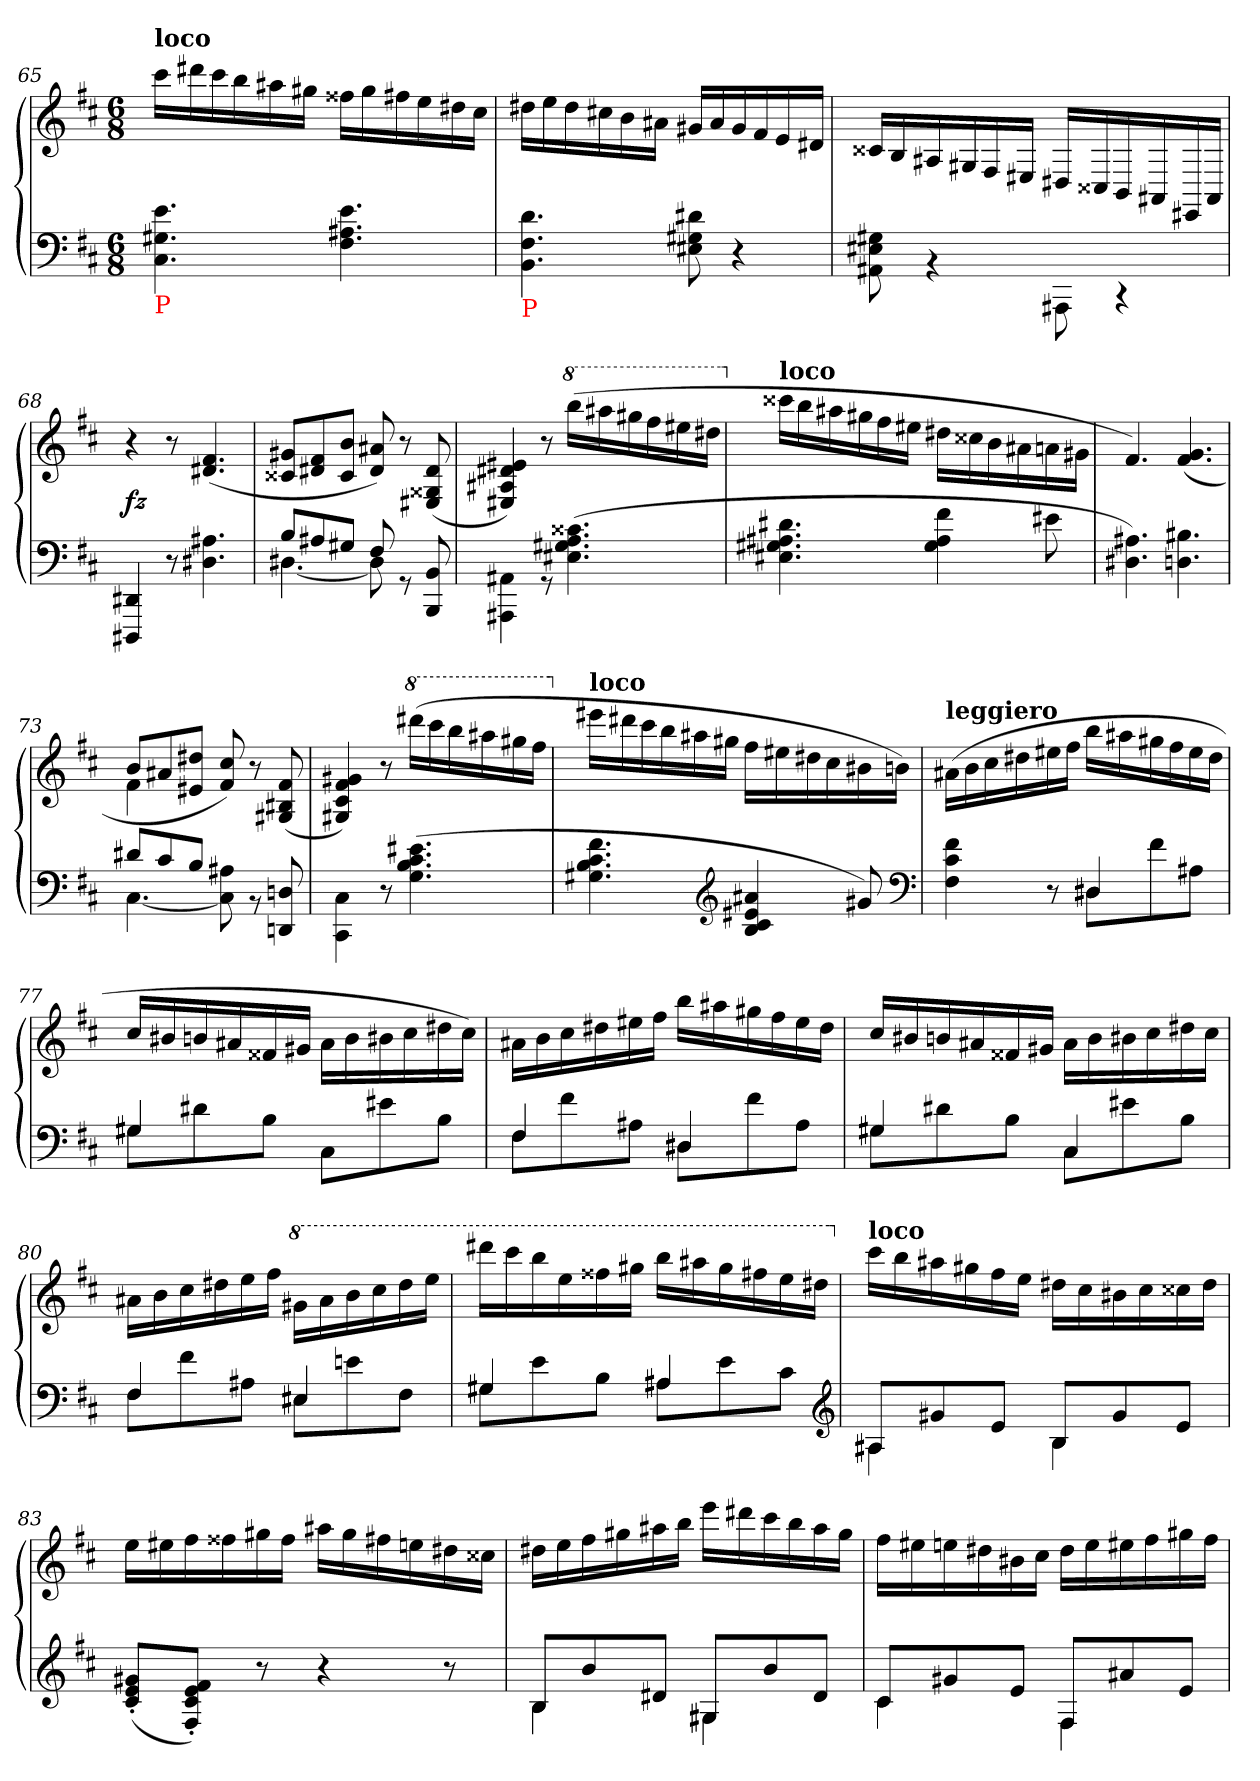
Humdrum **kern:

**kern	**kern	**dynam
*part1	*part1	*part1
*staff2	*staff1	*staff1/2
*clefF4	*clefG2	*
*k[f#c#]	*k[f#c#]	*
*M6/8	*M6/8	*
=65	=65	=65
!	!LO:TX:a:B:t=loco	!
!LO:TX:b:color=red:t=P	!	!
4.e 4.G#X 4.C#	16ccc#LL	.
.	16ddd#X	.
.	16ccc#	.
.	16bb	.
.	16aa#X	.
.	16gg#XJJ	.
4.e 4.A#X 4.F#	16ff##XLL	.
.	16gg#	.
.	16ff#X	.
.	16ee	.
.	16dd#X	.
.	16cc#JJ	.
=66	=66	=66
!LO:TX:b:color=red:t=P	!	!
4.d 4.F# 4.BB	16dd#XLL	.
.	16ee	.
.	16dd#	.
.	16cc#X	.
.	16b	.
.	16a#XJJ	.
8d#X 8G#X 8E#X	16g#XLL	.
.	16a#	.
4r	16g#	.
.	16f#	.
.	16e	.
.	16d#XJJ	.
=67	=67	=67
8G#X 8E#X 8AA#X	16c##XLL	.
.	16B	.
4rBB	16A#X	.
.	16G#X	.
.	16F#/	.
.	16E#XJJ	.
8AAA#X\	16D#XLL	.
.	16C##X/	.
4rCC	16BB/	.
.	16AA#X	.
.	16EE#X	.
.	16AA#/JJ	.
=68	=68	=68
4DD#X 4DDD#X	4r	fz
8r	8r	.
4.A#X 4.D#X	(<4.f# 4.d#X	.
=69	=69	=69
*^	*	*
8BL	[4.D#X	8g#X 8c##XL	.
8A#X	.	8f# 8d#X	.
8G#XJ	.	8b 8c##J	.
8F#	8D#]	8a#X 8d#)	.
4ryy	8rGG	8r	.
.	8BB 8BBB	(>8d# 8G##X 8E#X	.
*v	*v	*	*
=70	=70	=70
4AA#X\ 4AAA#X\	4e#X 4d#X 4A#X 4E#X)	.
8rGG	8r	.
*	*8va	*
(>4.c##X 4.A 4.G#X 4.E#X	(>16bbbLL	.
.	16aaa#X	.
.	16ggg#X	.
.	16fff#	.
.	16eee#X	.
.	16ddd#XJJ	.
=71	=71	=71
*	*X8va	*
!	!LO:TX:a:B:t=loco	!
4.d#X 4.A#X 4.G#X 4.E#X	16ccc##XLL	.
.	16bb	.
.	16aa#X	.
.	16gg#X	.
.	16ff#	.
.	16ee#XJJ	.
4f# 4A# 4G#	16dd#X\LL	.
.	16cc##X\	.
.	16b\	.
.	16a#X\	.
8e#X	16an\	.
.	16g#X\JJ	.
=72	=72	=72
4.A#X 4.D#X)	4.f#)	.
4.B#X 4.Dn	(>4.g 4.f#	.
=73	=73	=73
*^	*^	*
8d#XL	[4.C#	8bL	4f#	.
8c#	.	8a#X	.	.
8BJ	.	8dd# 8e#XJ	8ryy	.
4.ryy	8A#X 8C#]	8cc# 8f#)	4.ryy	.
.	8rBB	8r	.	.
.	8Dn 8DDn	(<8f# 8B#X 8G#X	.	.
*v	*v	*	*	*
*	*v	*v	*
=74	=74	=74
4C#\ 4CC#\	4g#X 4f# 4c# 4G#X)	.
8r	8r	.
*	*8va	*
(>4.e#X 4.c# 4.B 4.G	(>16dddd#XLL	.
.	16cccc#	.
.	16bbb	.
.	16aaa#X	.
.	16ggg#X	.
.	16fff#JJ	.
=75	=75	=75
*	*X8va	*
!	!LO:TX:a:B:t=loco	!
4.f# 4.c# 4.B 4.G#X	16eee#XLL	.
.	16ddd#X	.
.	16ccc#	.
.	16bb	.
.	16aa#X	.
.	16gg#XJJ	.
*clefG2	*	*
4a#X 4e#X 4c# 4B	16ff#LL	.
.	16ee#X	.
.	16dd#X	.
.	16cc#	.
8g#X)	16b#X	.
.	16bnJJ)	.
*clefF4	*	*
=76	=76	=76
*^	*	*
!	!	!LO:TX:a:B:t=leggiero	!
4f# 4c# 4F#	4.ryy	(>16a#XLL	.
.	.	16b	.
.	.	16cc#	.
.	.	16dd#X	.
8r	.	16ee#X	.
.	.	16ff#JJ	.
4D#X	8D#XL	16bbLL	.
.	.	16aa#X	.
.	8f#	16gg#X	.
.	.	16ff#	.
8ryy	8A#XJ	16ee#	.
.	.	16dd#JJ	.
=77	=77	=77	=77
4G#X	8G#XL	16cc#LL	.
.	.	16b#X	.
.	8d#X	16bn	.
.	.	16a#X	.
2ryy	8BJ	16f##X	.
.	.	16g#XJJ	.
.	8C#L	16a#LL	.
.	.	16b	.
.	8e#X	16b#X	.
.	.	16cc#	.
.	8BJ	16dd#X	.
.	.	16cc#JJ)	.
=78	=78	=78	=78
4F#	8F#L	16a#XLL	.
.	.	16b	.
.	8f#	16cc#	.
.	.	16dd#X	.
8ryy	8A#XJ	16ee#X	.
.	.	16ff#JJ	.
4D#X	8D#XL	16bbLL	.
.	.	16aa#X	.
.	8f#	16gg#X	.
.	.	16ff#	.
8ryy	8A#J	16ee#	.
.	.	16dd#JJ	.
=79	=79	=79	=79
4G#X	8G#XL	16cc#LL	.
.	.	16b#X	.
.	8d#X	16bn	.
.	.	16a#X	.
8ryy	8BJ	16f##X	.
.	.	16g#JJ	.
4C#	8C#L	16a#LL	.
.	.	16b	.
.	8e#X	16b#X	.
.	.	16cc#	.
8ryy	8BJ	16dd#X	.
.	.	16cc#JJ	.
=80	=80	=80	=80
4F#	8F#L	16a#XLL	.
.	.	16b	.
.	8f#	16cc#	.
.	.	16dd#X	.
8ryy	8A#XJ	16ee	.
.	.	16ff#JJ	.
*	*	*8va	*
4E#X	8E#XL	16gg#XLL	.
.	.	16aa#	.
.	8en	16bb	.
.	.	16ccc#	.
8ryy	8F#J	16ddd#	.
.	.	16eeeJJ	.
=81	=81	=81	=81
4G#X	8G#XL	16dddd#XLL	.
.	.	16cccc#	.
.	8e	16bbb	.
.	.	16eee	.
8ryy	8BJ	16fff##X	.
.	.	16ggg#XJJ	.
4A#X	8A#XL	16bbbLL	.
.	.	16aaa#X	.
.	8e	16ggg#	.
.	.	16fff#X	.
8ryy	8c#J	16eee	.
.	.	16ddd#JJ	.
*clefG2	*	*	*
=82	=82	=82	=82
*	*	*X8va	*
!	!	!LO:TX:a:B:t=loco	!
8A#XL	4A#X	16ccc#LL	.
.	.	16bb	.
8g#X	.	16aa#X	.
.	.	16gg#X	.
8eJ	8ryy	16ff#	.
.	.	16eeJJ	.
8BL	4B	16dd#XLL	.
.	.	16cc#	.
8g#	.	16b#X	.
.	.	16cc#	.
8eJ	8ryy	16cc##X	.
.	.	16dd#JJ	.
*v	*v	*	*
=83	=83	=83
(<8g#X'< 8e'< 8c#'<L	16eeLL	.
.	16ee#X	.
8f#'< 8e'< 8c#'< 8F#'<J)	16ff#	.
.	16ff##X	.
8r	16gg#X	.
.	16ff##JJ	.
4r	16aa#XLL	.
.	16gg#	.
.	16ff#X	.
.	16een	.
8r	16dd#X	.
.	16cc##XJJ	.
=84	=84	=84
*^	*	*
8BL	4B	16dd#XLL	.
.	.	16ee	.
8b	.	16ff#	.
.	.	16gg#X	.
8d#XJ	8ryy	16aa#X	.
.	.	16bbJJ	.
8G#XL	4G#X	16eeeLL	.
.	.	16ddd#	.
8b	.	16ccc#	.
.	.	16bb	.
8d#J	8ryy	16aa#	.
.	.	16gg#JJ	.
=85	=85	=85	=85
8c#L	4c#	16ff#LL	.
.	.	16ee#X	.
8g#ji	.	16een	.
.	.	16dd#X	.
8eJ	8ryy	16b#X	.
.	.	16cc#JJ	.
8F#L	4F#	16dd#LL	.
.	.	16ee	.
8a#X	.	16ee#X	.
.	.	16ff#	.
8eJ	8ryy	16gg#ji	.
.	.	16ff#JJ	.
*v	*v	*	*
=	=	=
*-	*-	*-
